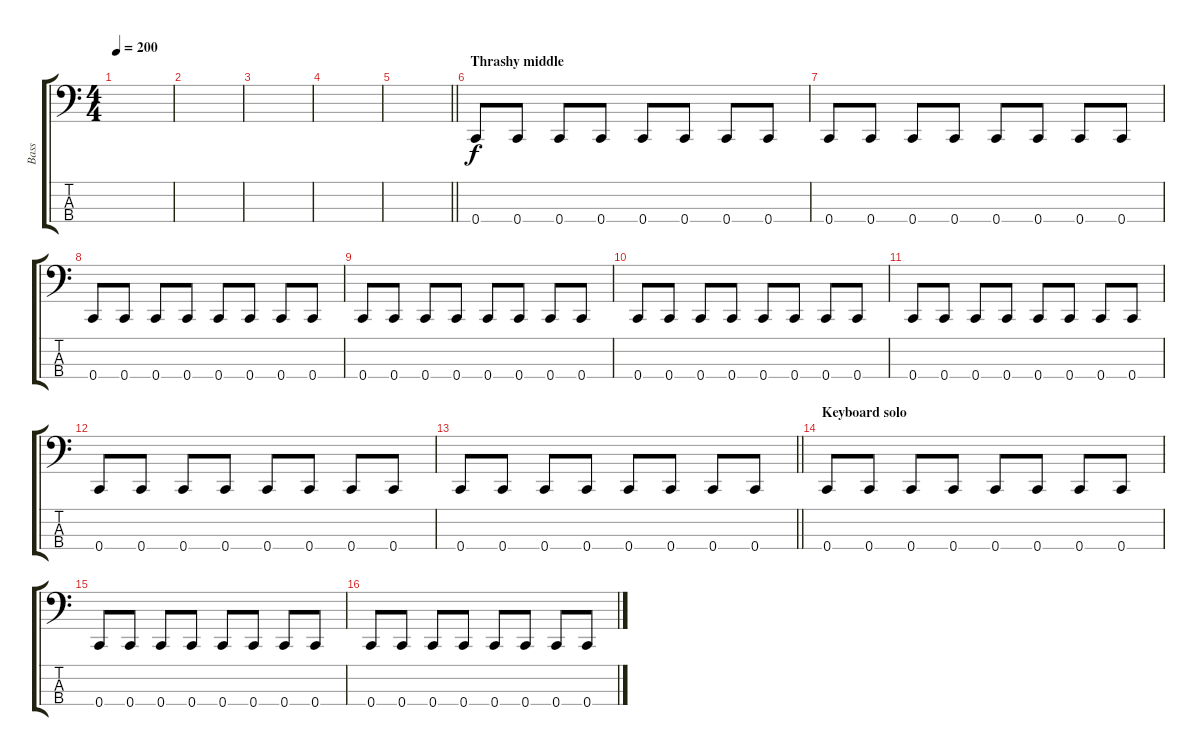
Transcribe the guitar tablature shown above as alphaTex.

\track ("Bass" "Bass") {instrument electricbassfinger}
\staff {score tabs}
\tuning (Eb2 Bb1 F1 C1) {hide}
\ts (4 4)
\tempo 200
\clef f4
\ks c
|
|
|
|
\barLineRight lightlight
|
\section ("" "Thrashy middle")
0.4.8 0.4.8 0.4.8 0.4.8 0.4.8 0.4.8 0.4.8 0.4.8 |
0.4.8 0.4.8 0.4.8 0.4.8 0.4.8 0.4.8 0.4.8 0.4.8 |
0.4.8 0.4.8 0.4.8 0.4.8 0.4.8 0.4.8 0.4.8 0.4.8 |
0.4.8 0.4.8 0.4.8 0.4.8 0.4.8 0.4.8 0.4.8 0.4.8 |
0.4.8 0.4.8 0.4.8 0.4.8 0.4.8 0.4.8 0.4.8 0.4.8 |
0.4.8 0.4.8 0.4.8 0.4.8 0.4.8 0.4.8 0.4.8 0.4.8 |
0.4.8 0.4.8 0.4.8 0.4.8 0.4.8 0.4.8 0.4.8 0.4.8 |
\barLineRight lightlight
0.4.8 0.4.8 0.4.8 0.4.8 0.4.8 0.4.8 0.4.8 0.4.8 |
\section ("" "Keyboard solo")
0.4.8 0.4.8 0.4.8 0.4.8 0.4.8 0.4.8 0.4.8 0.4.8 |
0.4.8 0.4.8 0.4.8 0.4.8 0.4.8 0.4.8 0.4.8 0.4.8 |
0.4.8 0.4.8 0.4.8 0.4.8 0.4.8 0.4.8 0.4.8 0.4.8
